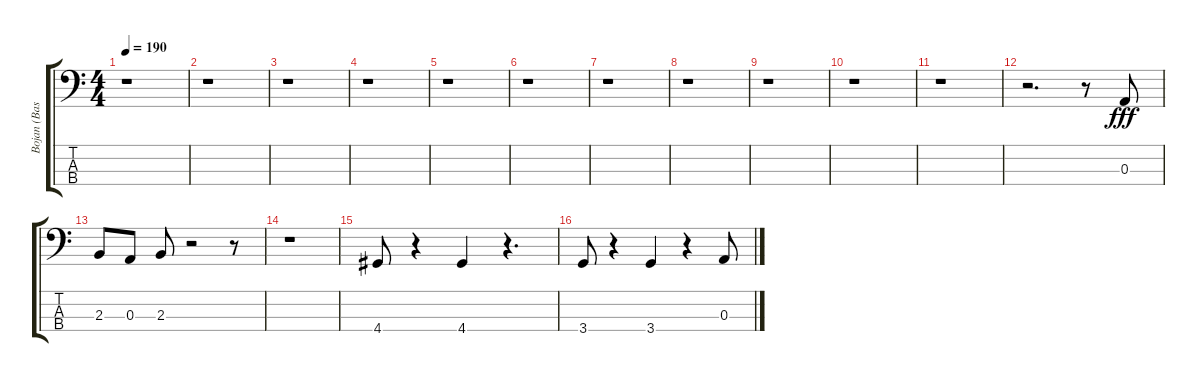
\track ("Bojan (Bass)" "Bojan (Bas") {instrument electricbassfinger}
\staff {score tabs}
\tuning (G2 D2 A1 E1) {hide}
\ts (4 4)
\tempo 190
\clef f4
\ks c
r.1{dy fff} |
r.1 |
r.1 |
r.1 |
r.1 |
r.1 |
r.1 |
r.1 |
r.1 |
r.1 |
r.1 |
r.2{d} r.8 0.3.8 |
2.3.8 0.3.8 2.3.8 r.2 r.8 |
r.1 |
4.4.8 r.4 4.4.4 r.4{d} |
3.4.8 r.4 3.4.4 r.4 0.3.8
